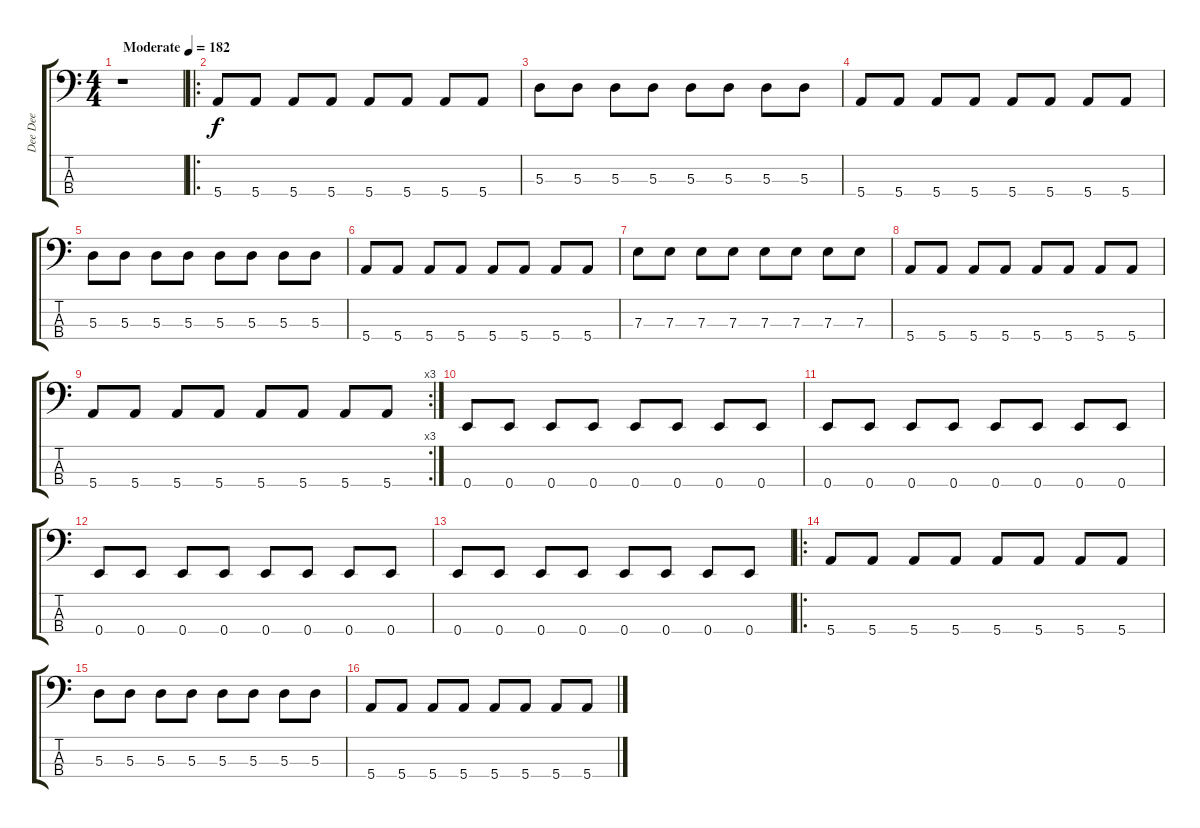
\track ("Dee Dee" "Dee Dee") {instrument electricbassfinger}
\staff {score tabs}
\tuning (G2 D2 A1 E1) {hide}
\ts (4 4)
\tempo (182 "Moderate")
\clef f4
\ks c
r.1{dy f instrument electricbassfinger} |
\ro
5.4.8 5.4.8 5.4.8 5.4.8 5.4.8 5.4.8 5.4.8 5.4.8 |
5.3.8 5.3.8 5.3.8 5.3.8 5.3.8 5.3.8 5.3.8 5.3.8 |
5.4.8 5.4.8 5.4.8 5.4.8 5.4.8 5.4.8 5.4.8 5.4.8 |
5.3.8 5.3.8 5.3.8 5.3.8 5.3.8 5.3.8 5.3.8 5.3.8 |
5.4.8 5.4.8 5.4.8 5.4.8 5.4.8 5.4.8 5.4.8 5.4.8 |
7.3.8 7.3.8 7.3.8 7.3.8 7.3.8 7.3.8 7.3.8 7.3.8 |
5.4.8 5.4.8 5.4.8 5.4.8 5.4.8 5.4.8 5.4.8 5.4.8 |
\rc 3
5.4.8 5.4.8 5.4.8 5.4.8 5.4.8 5.4.8 5.4.8 5.4.8 |
0.4.8 0.4.8 0.4.8 0.4.8 0.4.8 0.4.8 0.4.8 0.4.8 |
0.4.8 0.4.8 0.4.8 0.4.8 0.4.8 0.4.8 0.4.8 0.4.8 |
0.4.8 0.4.8 0.4.8 0.4.8 0.4.8 0.4.8 0.4.8 0.4.8 |
0.4.8 0.4.8 0.4.8 0.4.8 0.4.8 0.4.8 0.4.8 0.4.8 |
\ro
5.4.8 5.4.8 5.4.8 5.4.8 5.4.8 5.4.8 5.4.8 5.4.8 |
5.3.8 5.3.8 5.3.8 5.3.8 5.3.8 5.3.8 5.3.8 5.3.8 |
5.4.8 5.4.8 5.4.8 5.4.8 5.4.8 5.4.8 5.4.8 5.4.8
